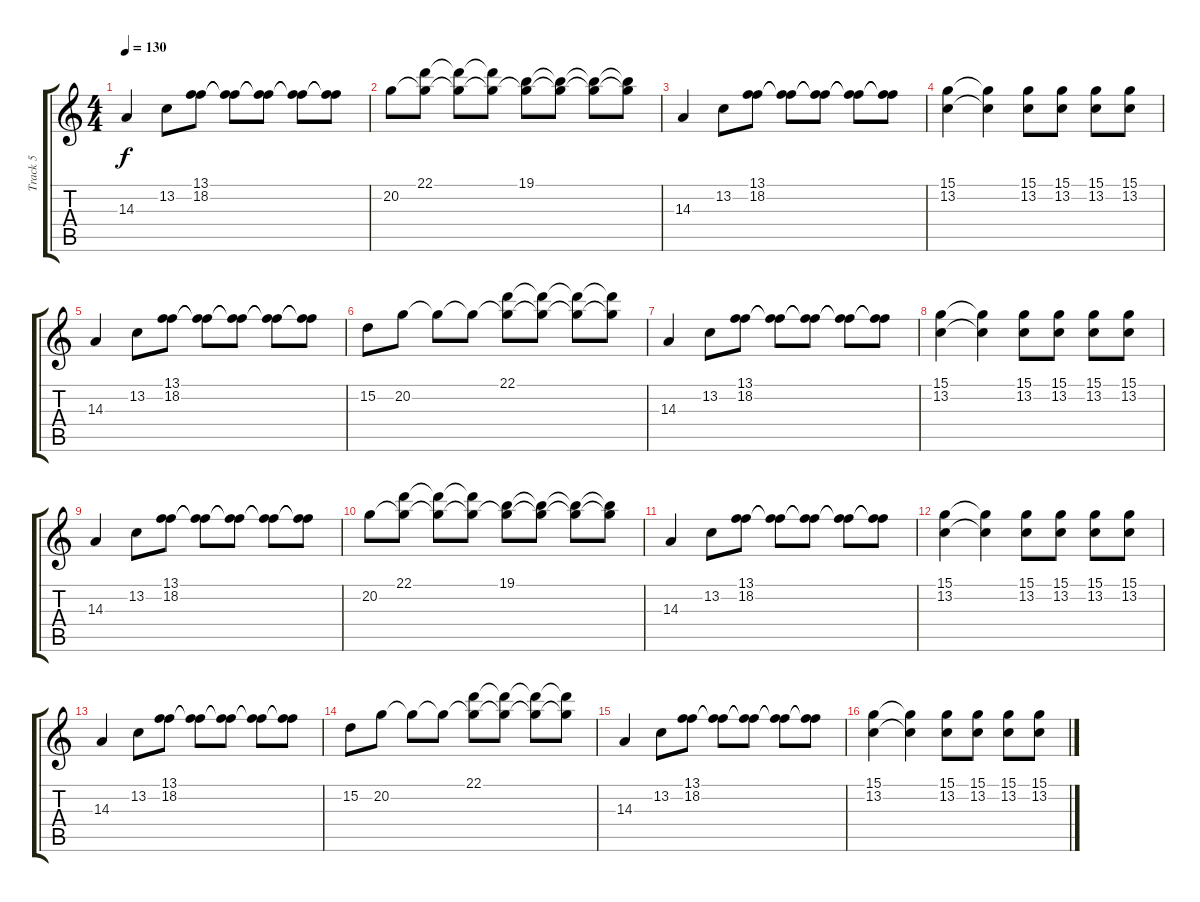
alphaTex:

\track ("Track 5" "Track 5") {instrument acousticgrandpiano}
\staff {score tabs}
\tuning (E4 B3 G3 D3 A2 E2) {hide}
\ts (4 4)
\tempo 130
\clef g2
\ks c
14.3.4{dy f} 13.2.8 (13.1 18.2).8 (13.1{t} 18.2{t}).8 (13.1{t} 18.2{t}).8 (13.1{t} 18.2{t}).8 (13.1{t} 18.2{t}).8 |
20.2.8 (22.1 20.2{t}).8 (22.1{t} 20.2{t}).8 (22.1{t} 20.2{t}).8 (19.1 20.2{t}).8 (19.1{t} 20.2{t}).8 (19.1{t} 20.2{t}).8 (19.1{t} 20.2{t}).8 |
14.3.4 13.2.8 (13.1 18.2).8 (13.1{t} 18.2{t}).8 (13.1{t} 18.2{t}).8 (13.1{t} 18.2{t}).8 (13.1{t} 18.2{t}).8 |
(15.1 13.2).4 (15.1{t} 13.2{t}).4 (15.1 13.2).8 (15.1 13.2).8 (15.1 13.2).8 (15.1 13.2).8 |
14.3.4 13.2.8 (13.1 18.2).8 (13.1{t} 18.2{t}).8 (13.1{t} 18.2{t}).8 (13.1{t} 18.2{t}).8 (13.1{t} 18.2{t}).8 |
15.2.8 20.2.8 20.2{t}.8 20.2{t}.8 (22.1 20.2{t}).8 (22.1{t} 20.2{t}).8 (22.1{t} 20.2{t}).8 (22.1{t} 20.2{t}).8 |
14.3.4 13.2.8 (13.1 18.2).8 (13.1{t} 18.2{t}).8 (13.1{t} 18.2{t}).8 (13.1{t} 18.2{t}).8 (13.1{t} 18.2{t}).8 |
(15.1 13.2).4 (15.1{t} 13.2{t}).4 (15.1 13.2).8 (15.1 13.2).8 (15.1 13.2).8 (15.1 13.2).8 |
14.3.4 13.2.8 (13.1 18.2).8 (13.1{t} 18.2{t}).8 (13.1{t} 18.2{t}).8 (13.1{t} 18.2{t}).8 (13.1{t} 18.2{t}).8 |
20.2.8 (22.1 20.2{t}).8 (22.1{t} 20.2{t}).8 (22.1{t} 20.2{t}).8 (19.1 20.2{t}).8 (19.1{t} 20.2{t}).8 (19.1{t} 20.2{t}).8 (19.1{t} 20.2{t}).8 |
14.3.4 13.2.8 (13.1 18.2).8 (13.1{t} 18.2{t}).8 (13.1{t} 18.2{t}).8 (13.1{t} 18.2{t}).8 (13.1{t} 18.2{t}).8 |
(15.1 13.2).4 (15.1{t} 13.2{t}).4 (15.1 13.2).8 (15.1 13.2).8 (15.1 13.2).8 (15.1 13.2).8 |
14.3.4 13.2.8 (13.1 18.2).8 (13.1{t} 18.2{t}).8 (13.1{t} 18.2{t}).8 (13.1{t} 18.2{t}).8 (13.1{t} 18.2{t}).8 |
15.2.8 20.2.8 20.2{t}.8 20.2{t}.8 (22.1 20.2{t}).8 (22.1{t} 20.2{t}).8 (22.1{t} 20.2{t}).8 (22.1{t} 20.2{t}).8 |
14.3.4 13.2.8 (13.1 18.2).8 (13.1{t} 18.2{t}).8 (13.1{t} 18.2{t}).8 (13.1{t} 18.2{t}).8 (13.1{t} 18.2{t}).8 |
(15.1 13.2).4 (15.1{t} 13.2{t}).4 (15.1 13.2).8 (15.1 13.2).8 (15.1 13.2).8 (15.1 13.2).8
